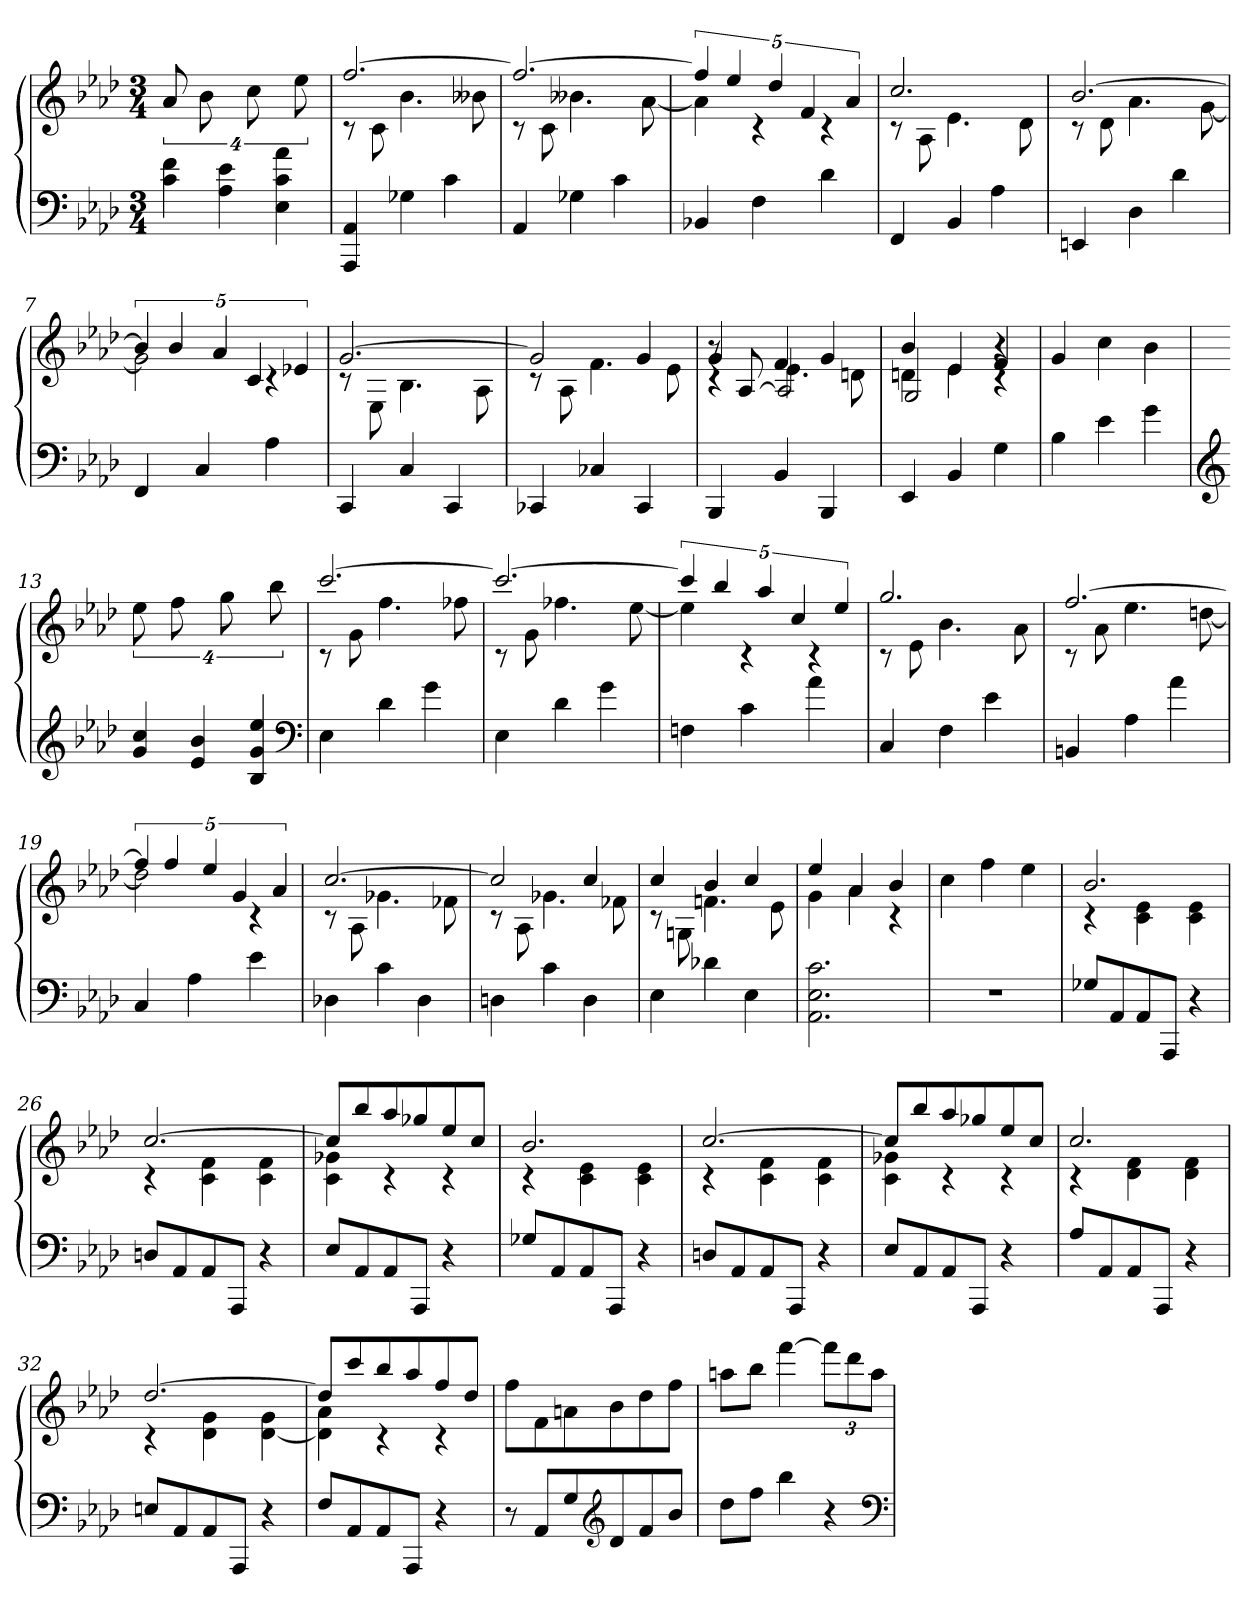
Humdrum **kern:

**kern	**kern
*part1	*part1
*staff2	*staff1
*clefF4	*clefG2
*k[b-e-a-d-]	*k[b-e-a-d-]
*A-:	*A-:
*M3/4	*M3/4
=1	=1
4c 4f	16%3a-
.	16%3b-
4A- 4e-	.
.	16%3cc
4E- 4c 4a-	.
.	16%3ee-
=2	=2
*	*^
4AAA- 4AA-	[2.ff	8rc
.	.	8c
4G-X	.	4.b-
4c	.	.
.	.	8b--X
=3	=3	=3
4AA-	2.ff_	8rc
.	.	8c
4G-X	.	4.b--X
4c	.	.
.	.	[8a-
=4	=4	=4
4BB-X	20%3ff]	4a-]
.	20%3ee-	.
4F	.	4rc
.	20%3dd-	.
.	20%3f	.
4d-	.	4rc
.	20%3a-	.
=5	=5	=5
4FF	2.cc	8rc
.	.	8A-
4BB-	.	4.e-
4A-	.	.
.	.	8d-
=6	=6	=6
4EEn	[2.b-	8rc
.	.	8d-
4D-	.	4.a-
4d-	.	.
.	.	[8g
=7	=7	=7
4FF	20%3b-]	2g]
.	20%3b-	.
4C	.	.
.	20%3a-	.
.	20%3c	.
4A-	.	4rc
.	20%3e-X	.
=8	=8	=8
4CC	[2.g	8rc
.	.	8E-
4C	.	4.B-
4CC	.	.
.	.	8A-
=9	=9	=9
4CC-X	2g]	8rc
.	.	8A-
4C-X	.	4.f
4CC-	4g	.
.	.	8e-
=10	=10	=10
*	*	*^
4BBB-	4g	4rc	8r
.	.	.	[8A-/
4BB-	4f	4.e-	2A-/]
4BBB-	4g	.	.
.	.	8dn	.
=11	=11	=11	=11
4EE-	4b-	4dn	2G/
4BB-	4e-	4e-	.
4G	4f	4rc	4r
*	*v	*v	*v
=12	=12
4B-	4g
4e-	4cc
4g	4b-
=13	=13
*clefG2	*
4g 4cc	16%3ee-
.	16%3ff
4e- 4b-	.
.	16%3gg
4B- 4g 4ee-	.
.	16%3bb-
*clefF4	*
=14	=14
*	*^
4E-	[2.ccc	8rc
.	.	8g
4d-	.	4.ff
4g	.	.
.	.	8ff-X
=15	=15	=15
4E-	2.ccc_	8rc
.	.	8g
4d-	.	4.ff-X
4g	.	.
.	.	[8ee-
=16	=16	=16
4Fn	20%3ccc]	4ee-]
.	20%3bb-	.
4c	.	4rc
.	20%3aa-	.
.	20%3cc	.
4a-	.	4rc
.	20%3ee-	.
=17	=17	=17
4C	2.gg	8rc
.	.	8e-
4F	.	4.b-
4e-	.	.
.	.	8a-
=18	=18	=18
4BBn	[2.ff	8rc
.	.	8a-
4A-	.	4.ee-
4a-	.	.
.	.	[8ddn
=19	=19	=19
4C	20%3ff]	2dd]
.	20%3ff	.
4A-	.	.
.	20%3ee-	.
.	20%3g	.
4e-	.	4rc
.	20%3a-	.
=20	=20	=20
4D-X	[2.cc	8rc
.	.	8A-
4c	.	4.g-X
4D-	.	.
.	.	8f-X
=21	=21	=21
4Dn	2cc]	8rc
.	.	8A-
4c	.	4.g-X
4D	4cc	.
.	.	8f-X
=22	=22	=22
4E-	4cc	8rc
.	.	8Gn
4d-X	4b-	4.fn
4E-	4cc	.
.	.	8e-
=23	=23	=23
2.AA- 2.E- 2.c	4ee-	4g
.	4a-	4a-
.	4b-	4rc
*	*v	*v
=24	=24
2.r	4cc
.	4ff
.	4ee-
=25	=25
*	*^
8G-XL	2.b-	4rc
8AA-	.	.
8AA-	.	4c 4e-
8AAA-J	.	.
4r	.	4c 4e-
=26	=26	=26
8DnL	[2.cc	4rc
8AA-	.	.
8AA-	.	4c 4f
8AAA-J	.	.
4r	.	4c 4f
=27	=27	=27
8E-L	8ccL]	4c 4g-X
8AA-	8bb-	.
8AA-	8aa-	4rc
8AAA-J	8gg-X	.
4r	8ee-	4rc
.	8ccJ	.
=28	=28	=28
8G-XL	2.b-	4rc
8AA-	.	.
8AA-	.	4c 4e-
8AAA-J	.	.
4r	.	4c 4e-
=29	=29	=29
8DnL	[2.cc	4rc
8AA-	.	.
8AA-	.	4c 4f
8AAA-J	.	.
4r	.	4c 4f
=30	=30	=30
8E-L	8ccL]	4c 4g-X
8AA-	8bb-	.
8AA-	8aa-	4rc
8AAA-J	8gg-X	.
4r	8ee-	4rc
.	8ccJ	.
=31	=31	=31
8A-L	2.cc	4rc
8AA-	.	.
8AA-	.	4d- 4f
8AAA-J	.	.
4r	.	4d- 4f
=32	=32	=32
8EnL	[2.dd-	4rc
8AA-	.	.
8AA-	.	4d- 4g
8AAA-J	.	.
4r	.	[4d- 4g
=33	=33	=33
8FL	8dd-L]	4d-] 4a-
8AA-	8ccc	.
8AA-	8bb-	4rc
8AAA-J	8aa-	.
4r	8ff	4rc
.	8dd-J	.
*	*v	*v
=34	=34
8r	8ffL
8AA-L	8f
8G	8an
*clefG2	*
8d-	8b-
8f	8dd-
8b-J	8ffJ
=35	=35
8dd-L	8aanL
8ffJ	8bb-J
4bb-	[4fff
4r	12fffL]
.	12ddd-
.	12aaJ
*clefF4	*
=	=
*-	*-
